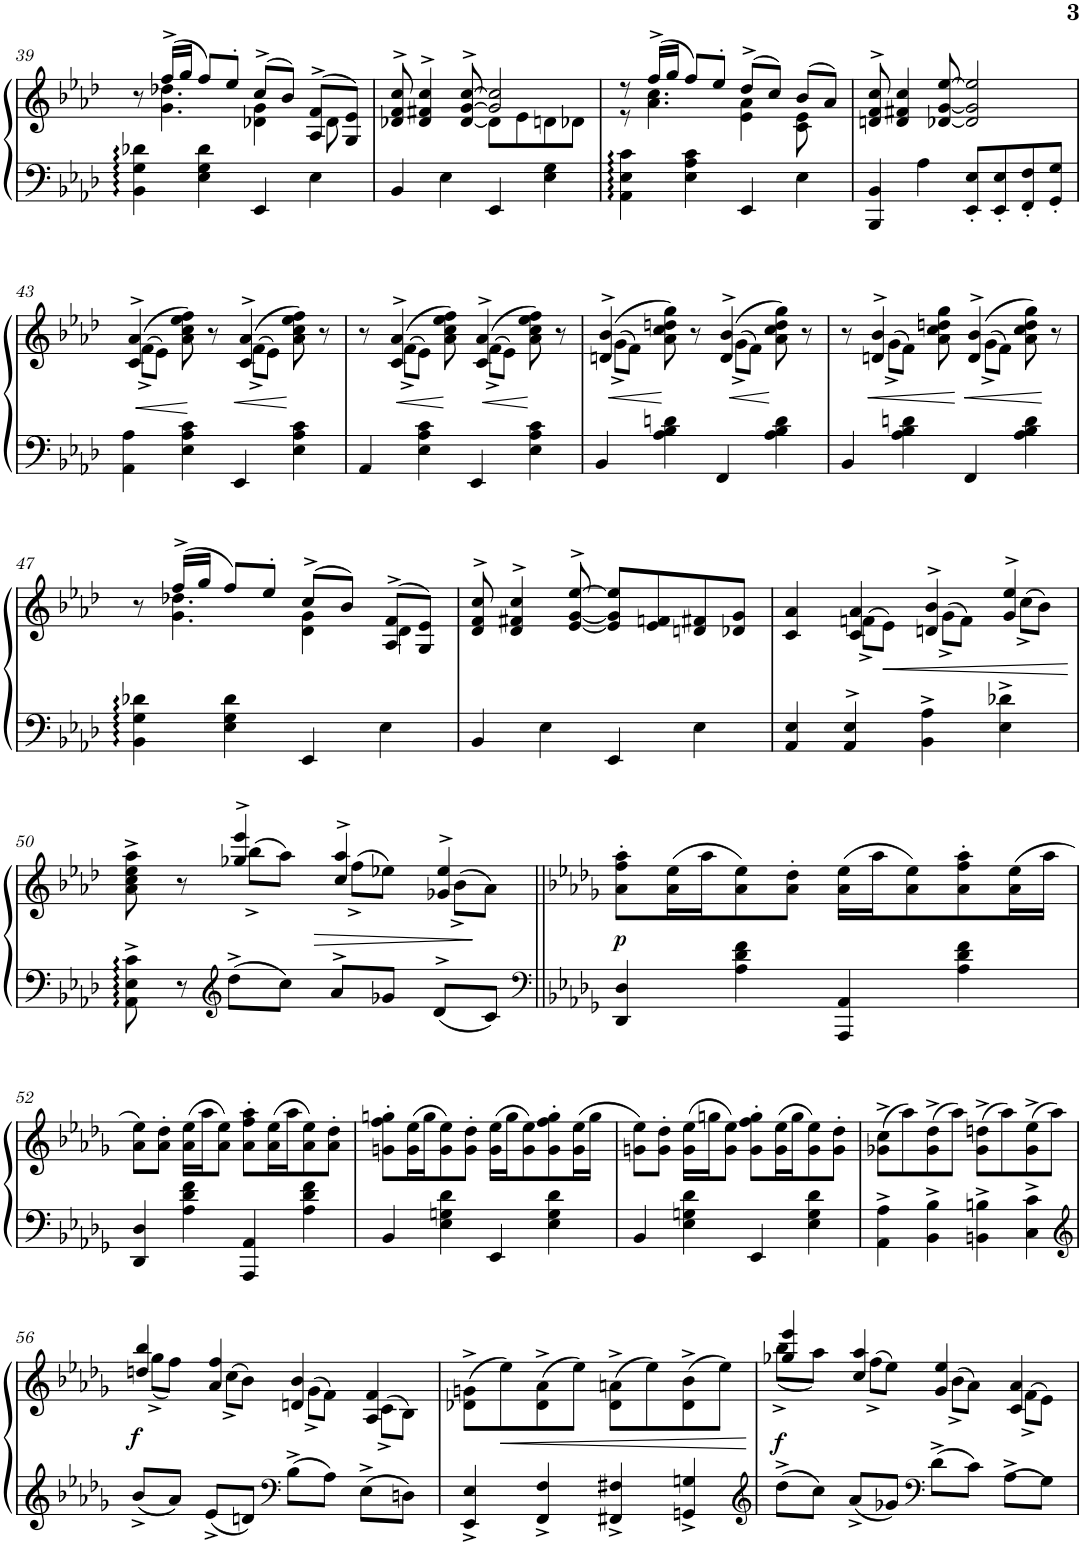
**kern	**kern	**dynam
*part1	*part1	*part1
*staff2	*staff1	*staff1/2
*I"Piano	*	*
*I'Pno.	*	*
!!LO:PB:g=z
*clefF4	*clefG2	*
*k[b-e-a-d-]	*k[b-e-a-d-]	*
*M2/2	*M2/2	*
*met(c|)	*met(c|)	*
=39	=39	=39
*	*^	*
4BB-\ 4G\ 4d-X\	8r	8ryy	.
.	(16ff^/LL	4.g\ 4.dd-X\	.
.	16gg/JJ	.	.
4E-\ 4G\ 4d-\	8ff/L)	.	.
.	8ee-'/J	.	.
4EE-/	(8cc^/L	4d-X\ 4g\	.
.	8b-/J)	.	.
4E-\	(8A-/^ 8f/^L	8d-\	.
.	8G/ 8e-/J)	8ryy	.
=40	=40	=40	=40
4BB-/	8d-X/^> 8f/^> 8cc/^>	2ryy	.
.	4d-/^> 4f#X/^> 4cc/^>	.	.
4E-\	.	.	.
.	[8d-/^> [8g/^> [8cc/^>	.	.
4EE-/	2g/] 2cc/]	8d-\L]	.
.	.	8e-\	.
4E-\ 4G\	.	8dn\	.
.	.	8d-X\J	.
=41	=41	=41	=41
4AA-\ 4E-\ 4c\	8r	8r	.
.	(16ff^/LL	4.a-\ 4.cc\	.
.	16gg/JJ	.	.
4E-\ 4A-\ 4c\	8ff/L)	.	.
.	8ee-'/J	.	.
4EE-/	(8dd-^/L	4e-\ 4a-\	.
.	8cc/J)	.	.
4E-\	(8b-/L	8c\ 8e-\	.
.	8a-/J)	8ryy	.
*	*v	*v	*
=42	=42	=42
4BBB-/ 4BB-/	8dn/^> 8f/^> 8cc/^>	.
.	4d/ 4f#X/ 4cc/	.
4A-\	.	.
.	[8d-X/ [8g/ [8ee-/	.
8EE-/' 8E-/'L	2d-/] 2g/] 2ee-/]	.
8EE-/' 8E-/'	.	.
8FF/' 8F/'	.	.
8GG/' 8G/'J	.	.
!!LO:LB:g=z
=43	=43	=43
!	!	!LO:HP:b
*	*^	*
4AA-\ 4A-\	(4c/^ 4a-/^	(>8f^\L	<
.	.	8e-\J)	.
4E-\ 4A-\ 4c\	8a-\ 8cc\ 8ee-\ 8ff\)	4ryy	.
.	8r	.	.
!	!	!	!LO:HP:b
4EE-/	(4c/^ 4a-/^	(>8f^\L	<
.	.	8e-\J)	.
4E-\ 4A-\ 4c\	8a-\ 8cc\ 8ee-\ 8ff\)	4ryy	.
.	8r	.	[
=44	=44	=44	=44
4AA-/	8r	8ryy	.
!	!	!	!LO:HP:b
.	(4c/^ 4a-/^	(>8f^\L	<
4E-\ 4A-\ 4c\	.	8e-\J)	.
.	8a-\ 8cc\ 8ee-\ 8ff\)	8ryy	.
!	!	!	!LO:HP:n=1:b
4EE-/	(4c/^ 4a-/^	(>8f^\L	[ <
.	.	8e-\J)	.
4E-\ 4A-\ 4c\	8a-\ 8cc\ 8ee-\ 8ff\)	4ryy	.
.	8r	.	[
=45	=45	=45	=45
!	!	!	!LO:HP:b
4BB-/	(4dn/^ 4b-/^	(>8g^\L	<
.	.	8f\J)	.
4A-\ 4B-\ 4dn\	8a-\ 8cc\ 8ddn\ 8gg\)	4ryy	.
.	8r	.	[
!	!	!	!LO:HP:b
4FF/	(4d/^ 4b-/^	(>8g^\L	<
.	.	8f\J)	.
4A-\ 4B-\ 4d\	8a-\ 8cc\ 8dd\ 8gg\)	4ryy	.
.	8r	.	[
=46	=46	=46	=46
4BB-/	8r	8ryy	.
!	!	!	!LO:HP:b
.	4dn/^ 4b-/^	(>8g^\L	<
4A-\ 4B-\ 4dn\	.	8f\J)	.
.	8a-\ 8cc\ 8ddn\ 8gg\	8ryy	.
!	!	!	!LO:HP:n=1:b
4FF/	(4d/^ 4b-/^	(>8g^\L	[ <
.	.	8f\J)	.
4A-\ 4B-\ 4d\	8a-\ 8cc\ 8dd\ 8gg\)	4ryy	.
.	8r	.	[
!!LO:LB:g=z	!!
=47	=47	=47	=47
4BB-\ 4G\ 4d-X\	8r	8ryy	.
.	(16ff^/LL	4.g\ 4.dd-X\	.
.	16gg/JJ	.	.
4E-\ 4G\ 4d-\	8ff/L)	.	.
.	8ee-'/J	.	.
4EE-/	(8cc^/L	4d-\ 4g\	.
.	8b-/J)	.	.
4E-\	(8A-/^ 8f/^L	4d-\	.
.	8G/ 8e-/J)	.	.
*	*v	*v	*
=48	=48	=48
4BB-/	8d-/^> 8f/^> 8cc/^>	.
.	4d-/^> 4f#X/^> 4cc/^>	.
4E-\	.	.
.	[8e-/^> [8g/^> [8ee-/^>	.
4EE-/	8e-/] 8g/] 8ee-/]L	.
.	8e-/ 8fn/	.
4E-\	8dn/ 8f#X/	.
.	8d-X/ 8g/J	.
=49	=49	=49
*	*^	*
4AA-/ 4E-/	4c/ 4a-/	4ryy	.
4AA-/^> 4E-/^>	4c/ 4a-/	(>8fn^\L	.
!	!	!	!LO:HP:b
.	.	8e-\J)	<
4BB-\^ 4A-\^	4dn/^ 4b-/^	(>8g^\L	.
.	.	8f\J)	.
4E-\^ 4d-X\^	4g/^ 4ee-/^	(>8cc^\L	.
.	.	8b-\J)	.
*	*v	*v	*
.	.	[
!!LO:LB:g=z
=50	=50	=50
*	*^	*
8AA-\^ 8E-\^ 8c\^	8a-\^ 8cc\^ 8ee-\^ 8aa-\^	4ryy	.
8r	8r	.	.
*clefG2	*	*	*
8dd-^\L	4gg-X/^ 4eee-/^	(>8bb-^\L	.
8cc\J	.	8aa-\J)	.
!	!	!	!LO:HP:b
8a-^>/L	4cc/^ 4aa-/^	(>8ff^\L	>
8g-X/J	.	8ee-X\J)	.
8d-^>/L	4g-X/^ 4ee-/^	(>8b-^\L	.
8c/J	.	8a-\J)	[
*	*v	*v	*
=51||	=51||	=51||
*clefF4	*	*
*k[b-e-a-d-g-]	*k[b-e-a-d-g-]	*
*	*^	*
!	!	!	!LO:DY:b
*	*v	*v	*
4DD-/ 4D-/	8a-\' 8ff\' 8aa-\'L	p
.	(16a-\ 16ee-\L	.
.	16aa-\J	.
4A-\ 4d-\ 4f\	8a-\ 8ee-\)	.
.	8a-\' 8dd-\'J	.
4AAA-/ 4AA-/	(16a-\ 16ee-\LL	.
.	16aa-\J	.
.	8a-\ 8ee-\)	.
4A-\ 4d-\ 4f\	8a-\' 8ff\' 8aa-\'	.
.	(16a-\ 16ee-\L	.
.	16aa-\JJ	.
!!LO:LB:g=z
=52	=52	=52
4DD-/ 4D-/	8a-\ 8ee-\L)	.
.	8a-\' 8dd-\'J	.
4A-\ 4d-\ 4f\	(16a-\ 16ee-\LL	.
.	16aa-\J	.
.	8a-\ 8ee-\J)	.
4AAA-/ 4AA-/	8a-\' 8ff\' 8aa-\'L	.
.	(16a-\ 16ee-\L	.
.	16aa-\J	.
4A-\ 4d-\ 4f\	8a-\ 8ee-\)	.
.	8a-\' 8dd-\'J	.
=53	=53	=53
4BB-/	8gn\' 8ff\' 8ggn\'L	.
.	(16g\ 16ee-\L	.
.	16gg\J	.
4E-\ 4Gn\ 4d-\	8g\ 8ee-\)	.
.	8g\' 8dd-\'J	.
4EE-/	(16g\ 16ee-\LL	.
.	16gg\J	.
.	8g\ 8ee-\)	.
4E-\ 4G\ 4d-\	8g\' 8ff\' 8gg\'	.
.	(16g\ 16ee-\L	.
.	16gg\JJ	.
=54	=54	=54
4BB-/	8gn\ 8ee-\L)	.
.	8g\' 8dd-\'J	.
4E-\ 4Gn\ 4d-\	(16g\ 16ee-\LL	.
.	16ggn\J	.
.	8g\ 8ee-\J)	.
4EE-/	8g\' 8ff\' 8gg\'L	.
.	(16g\ 16ee-\L	.
.	16gg\J	.
4E-\ 4G\ 4d-\	8g\ 8ee-\)	.
.	8g\' 8dd-\'J	.
=55	=55	=55
4AA-\^ 4A-\^	(8g-X\^ 8cc\^L	.
.	8aa-\)	.
4BB-\^ 4B-\^	(8g-\^ 8dd-\^	.
.	8aa-\J)	.
4BBn\^ 4Bn\^	(8g-\^ 8ddn\^L	.
.	8aa-\)	.
4C\^ 4c\^	(8g-\^ 8ee-\^	.
.	8aa-\J)	.
!!LO:LB:g=z
=56	=56	=56
*clefG2	*	*
*	*^	*
!	!	!	!LO:DY:b
8b-^/L	4ddn/ 4bb-/	(8gg-^\L	f
8a-/J	.	8ff\J)	.
8e-^/L	4a-/ 4ff/	(>8cc^\L	.
8dn/J	.	8b-\J)	.
*clefF4	*	*	*
8B-^\L	4dn/ 4b-/	(>8g-^\L	.
8A-\J	.	8f\J)	.
8E-^\L	4A-/ 4f/	(>8c^\L	.
8Dn\J	.	8B-\J)	.
*	*v	*v	*
=57	=57	=57
4EE-/^ 4E-/^	(8d-X\^ 8gn\^L	.
.	8ee-\)	.
4FF/^ 4F/^	(8d-\^ 8a-\^	.
.	8ee-\J)	.
4FF#X/^ 4F#X/^	(8d-\^ 8an\^L	.
.	8ee-\)	.
4GGn/^ 4Gn/^	(8d-\^ 8b-\^	.
.	8ee-\J)	.
.	.	]
=58	=58	=58
*clefG2	*	*
*	*^	*
!	!	!	!LO:DY:b
8dd-^\L	4gg-X/ 4eee-/	(8bb-^\L	f
8cc\J	.	8aa-\J)	.
8a-^/L	4cc/ 4aa-/	(>8ff^\L	.
8g-X/J	.	8ee-\J)	.
*clefF4	*	*	*
8d-^\L	4g-/ 4ee-/	(>8b-^\L	.
8c\J	.	8a-\J)	.
8A-^\L	4c/ 4a-/	(>8f^\L	.
8G-\J	.	8e-\J)	.
*	*v	*v	*
=	=	=
*-	*-	*-
